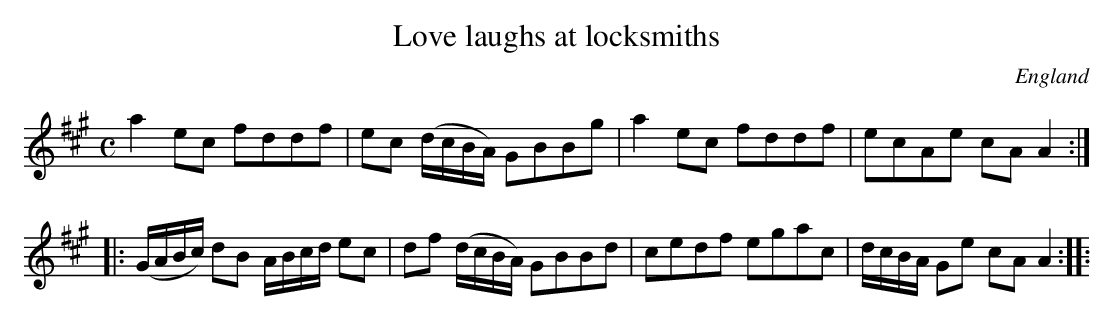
X:1
T:Love laughs at locksmiths
L:1/8
M:C
O:England
K:A
a2ec fddf | ec (d/c/B/A/) GBBg | \
a2ec fddf | ecAe cAA2 ::
(G/A/B/c/) dB A/B/c/d/ ec | df      (d/c/B/A/) GBBd |\
cedf          egac        | d/c/B/A/ Ge        cAA2 ::
